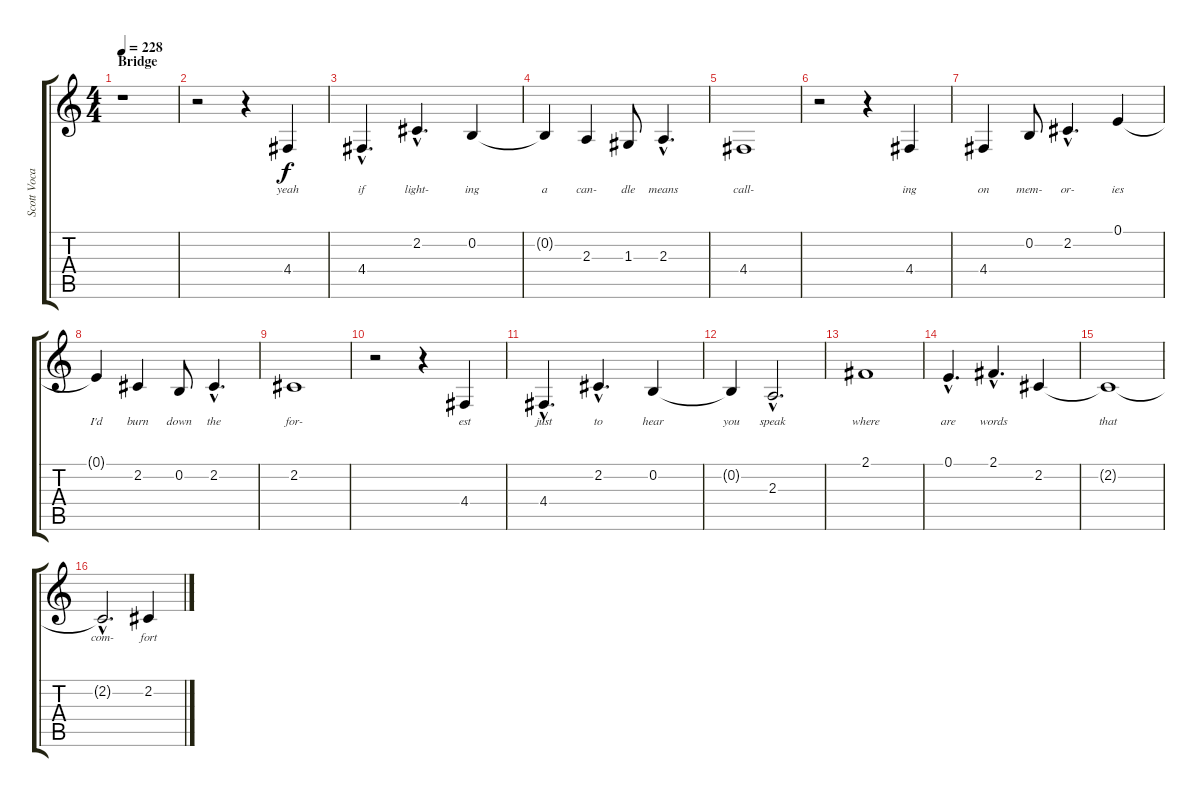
\track ("Scott Vocals" "Scott Voca") {instrument lead2sawtooth}
\staff {score tabs}
\tuning (E4 B3 G3 D3 A2 E2) {hide}
\ts (4 4)
\section ("" "Bridge")
\tempo 228
\clef g2
\ks c
r.1{dy f} |
r.2 r.4 4.4.4{lyrics (0 "yeah") lyrics (1 "") lyrics (2 "") lyrics (3 "") lyrics (4 "")} |
4.4{hac}.4{d lyrics (0 "if") lyrics (1 "") lyrics (2 "") lyrics (3 "") lyrics (4 "")} 2.2{hac}.4{d lyrics (0 "light-") lyrics (1 "") lyrics (2 "") lyrics (3 "") lyrics (4 "")} 0.2.4{lyrics (0 "ing") lyrics (1 "") lyrics (2 "") lyrics (3 "") lyrics (4 "")} |
0.2{t}.4{lyrics (0 "a") lyrics (1 "") lyrics (2 "") lyrics (3 "") lyrics (4 "")} 2.3.4{lyrics (0 "can-") lyrics (1 "") lyrics (2 "") lyrics (3 "") lyrics (4 "")} 1.3.8{lyrics (0 "dle") lyrics (1 "") lyrics (2 "") lyrics (3 "") lyrics (4 "")} 2.3{hac}.4{d lyrics (0 "means") lyrics (1 "") lyrics (2 "") lyrics (3 "") lyrics (4 "")} |
4.4.1{lyrics (0 "call-") lyrics (1 "") lyrics (2 "") lyrics (3 "") lyrics (4 "")} |
r.2 r.4 4.4.4{lyrics (0 "ing") lyrics (1 "") lyrics (2 "") lyrics (3 "") lyrics (4 "")} |
4.4.4{lyrics (0 "on") lyrics (1 "") lyrics (2 "") lyrics (3 "") lyrics (4 "")} 0.2.8{lyrics (0 "mem-") lyrics (1 "") lyrics (2 "") lyrics (3 "") lyrics (4 "")} 2.2{hac}.4{d lyrics (0 "or-") lyrics (1 "") lyrics (2 "") lyrics (3 "") lyrics (4 "")} 0.1.4{lyrics (0 "ies") lyrics (1 "") lyrics (2 "") lyrics (3 "") lyrics (4 "")} |
0.1{t}.4{lyrics (0 "I'd") lyrics (1 "") lyrics (2 "") lyrics (3 "") lyrics (4 "")} 2.2.4{lyrics (0 "burn") lyrics (1 "") lyrics (2 "") lyrics (3 "") lyrics (4 "")} 0.2.8{lyrics (0 "down") lyrics (1 "") lyrics (2 "") lyrics (3 "") lyrics (4 "")} 2.2{hac}.4{d lyrics (0 "the") lyrics (1 "") lyrics (2 "") lyrics (3 "") lyrics (4 "")} |
2.2.1{lyrics (0 "for-") lyrics (1 "") lyrics (2 "") lyrics (3 "") lyrics (4 "")} |
r.2 r.4 4.4.4{lyrics (0 "est") lyrics (1 "") lyrics (2 "") lyrics (3 "") lyrics (4 "")} |
4.4{hac}.4{d lyrics (0 "just") lyrics (1 "") lyrics (2 "") lyrics (3 "") lyrics (4 "")} 2.2{hac}.4{d lyrics (0 "to") lyrics (1 "") lyrics (2 "") lyrics (3 "") lyrics (4 "")} 0.2.4{lyrics (0 "hear") lyrics (1 "") lyrics (2 "") lyrics (3 "") lyrics (4 "")} |
0.2{t}.4{lyrics (0 "you") lyrics (1 "") lyrics (2 "") lyrics (3 "") lyrics (4 "")} 2.3{hac}.2{d lyrics (0 "speak") lyrics (1 "") lyrics (2 "") lyrics (3 "") lyrics (4 "")} |
2.1.1{lyrics (0 "where") lyrics (1 "") lyrics (2 "") lyrics (3 "") lyrics (4 "")} |
0.1{hac}.4{d lyrics (0 "are") lyrics (1 "") lyrics (2 "") lyrics (3 "") lyrics (4 "")} 2.1{hac}.4{d lyrics (0 "words") lyrics (1 "") lyrics (2 "") lyrics (3 "") lyrics (4 "")} 2.2.4{lyrics (0 "") lyrics (1 "") lyrics (2 "") lyrics (3 "") lyrics (4 "")} |
2.2{t}.1{lyrics (0 "that") lyrics (1 "") lyrics (2 "") lyrics (3 "") lyrics (4 "")} |
2.2{hac t}.2{d lyrics (0 "com-") lyrics (1 "") lyrics (2 "") lyrics (3 "") lyrics (4 "")} 2.2.4{lyrics (0 "fort") lyrics (1 "") lyrics (2 "") lyrics (3 "") lyrics (4 "")}
